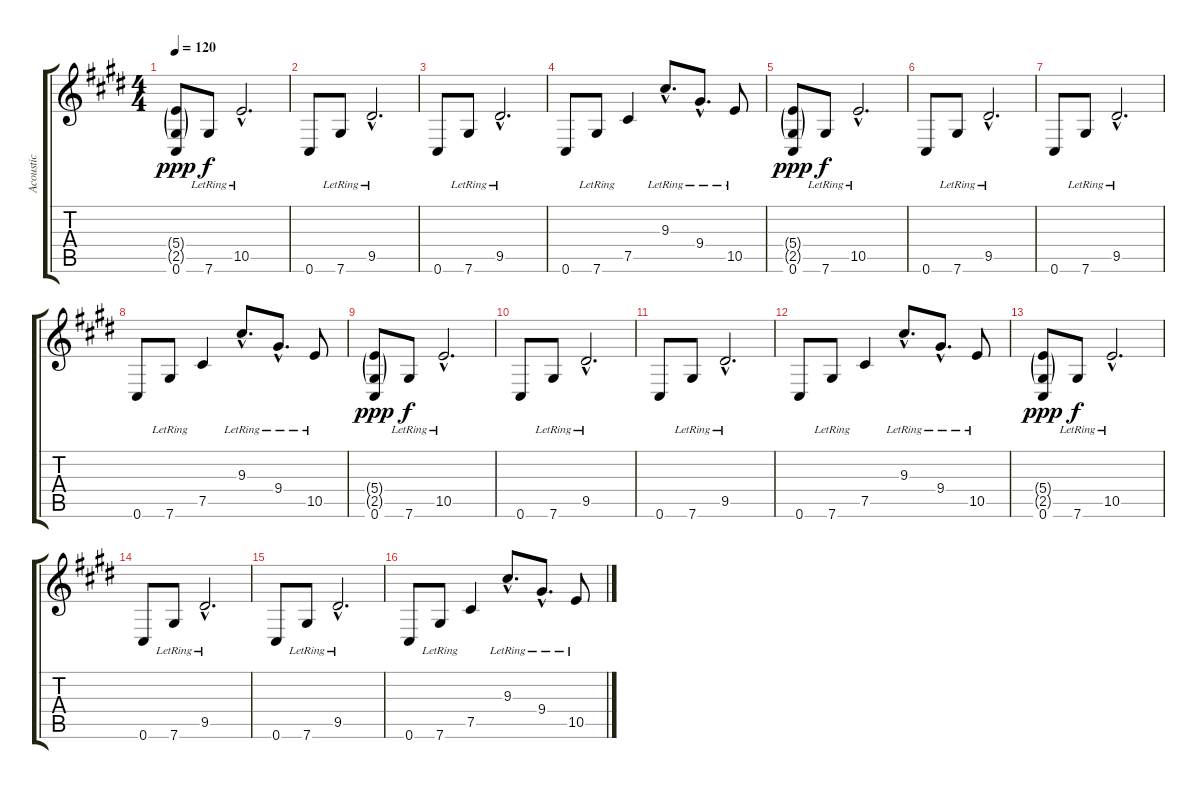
\track ("Acoustic" "Acoustic") {instrument acousticguitarsteel}
\staff {score tabs}
\tuning (Db4 Ab3 E3 B2 Gb2 Db2) {hide}
\ts (4 4)
\tempo 120
\clef g2
\ks c#minor
(5.4{g} 2.5{g} 0.6).8{dy ppp} 7.6{lr}.8{dy f} 10.5{hac lr}.2{d} |
0.6.8 7.6{lr}.8 9.5{hac lr}.2{d} |
0.6.8 7.6{lr}.8 9.5{hac lr}.2{d} |
0.6.8 7.6{lr}.8 7.5.4 9.3{hac lr}.8{d} 9.4{hac lr}.8{d} 10.5{lr}.8 |
(5.4{g} 2.5{g} 0.6).8{dy ppp} 7.6{lr}.8{dy f} 10.5{hac lr}.2{d} |
0.6.8 7.6{lr}.8 9.5{hac lr}.2{d} |
0.6.8 7.6{lr}.8 9.5{hac lr}.2{d} |
0.6.8 7.6{lr}.8 7.5.4 9.3{hac lr}.8{d} 9.4{hac lr}.8{d} 10.5{lr}.8 |
(5.4{g} 2.5{g} 0.6).8{dy ppp} 7.6{lr}.8{dy f} 10.5{hac lr}.2{d} |
0.6.8 7.6{lr}.8 9.5{hac lr}.2{d} |
0.6.8 7.6{lr}.8 9.5{hac lr}.2{d} |
0.6.8 7.6{lr}.8 7.5.4 9.3{hac lr}.8{d} 9.4{hac lr}.8{d} 10.5{lr}.8 |
(5.4{g} 2.5{g} 0.6).8{dy ppp} 7.6{lr}.8{dy f} 10.5{hac lr}.2{d} |
0.6.8 7.6{lr}.8 9.5{hac lr}.2{d} |
0.6.8 7.6{lr}.8 9.5{hac lr}.2{d} |
0.6.8 7.6{lr}.8 7.5.4 9.3{hac lr}.8{d} 9.4{hac lr}.8{d} 10.5{lr}.8
